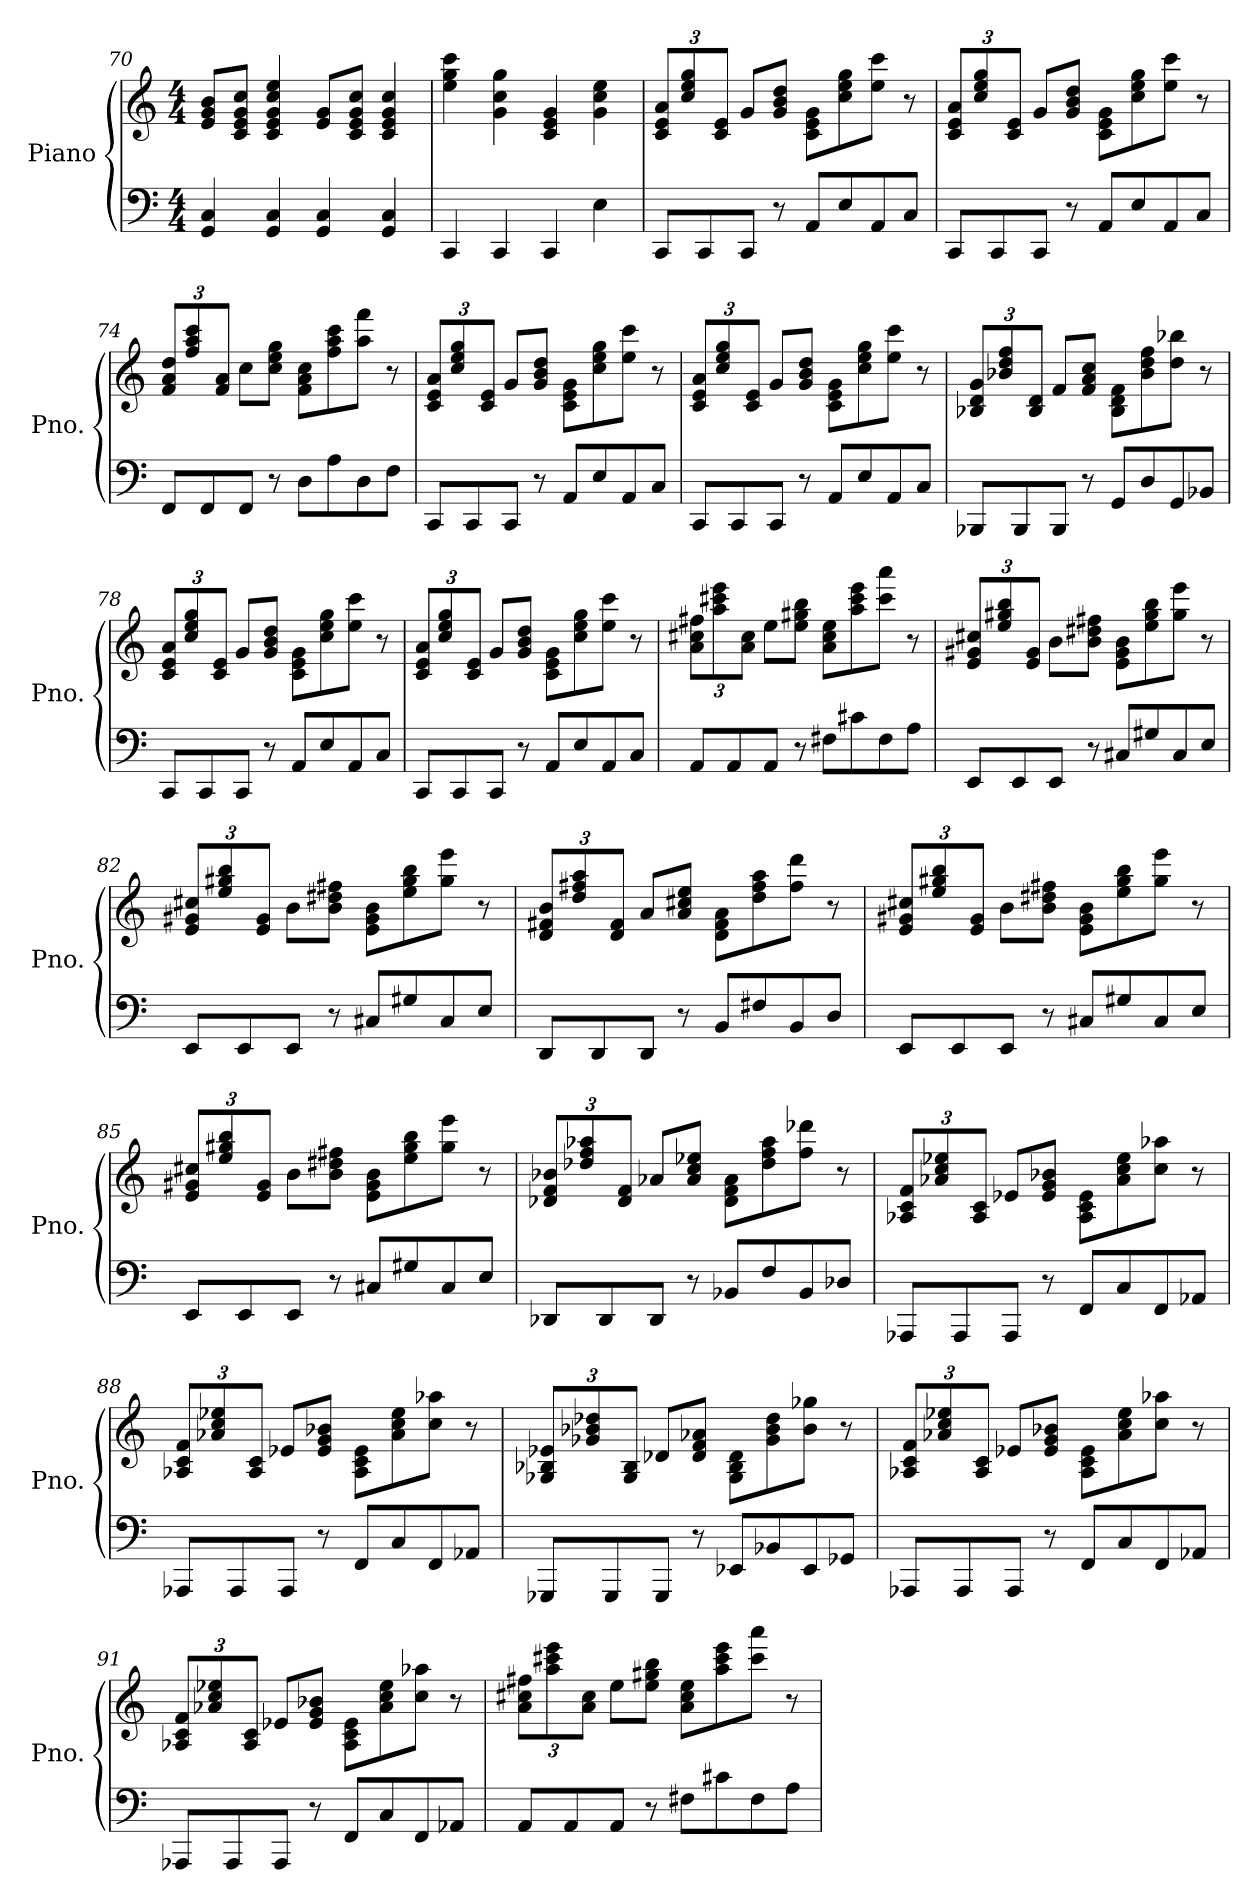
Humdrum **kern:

**kern	**kern
*part1	*part1
*staff2	*staff1
*I"Piano	*
*I'Pno.	*
*clefF4	*clefG2
*k[]	*k[]
*C:	*C:
*M4/4	*M4/4
=70	=70
4GG/ 4C/	8e/ 8g/ 8b/L
.	8c/ 8e/ 8g/ 8cc/J
4GG/ 4C/	4c/ 4e/ 4g/ 4cc/ 4ee/
4GG/ 4C/	8e/ 8g/L
.	8c/ 8e/ 8g/ 8cc/J
4GG/ 4C/	4c/ 4e/ 4g/ 4cc/
=71	=71
4CC/	4ee\ 4gg\ 4ccc\
4CC/	4g\ 4cc\ 4gg\
4CC/	4c/ 4e/ 4g/
4E\	4g\ 4cc\ 4ee\
=72	=72
*	*Xbrackettup
8CC/L	12c/ 12e/ 12a/L
.	12cc/ 12ee/ 12gg/
8CC/	.
.	12c/ 12e/J
8CC/J	8g/L
8r	8g/ 8b/ 8dd/J
8AA/L	8c\ 8e\ 8g\L
8E/	8cc\ 8ee\ 8gg\
8AA/	8ee\ 8ccc\J
8C/J	8r
!!LO:PB:g=z
=73	=73
8CC/L	12c/ 12e/ 12a/L
.	12cc/ 12ee/ 12gg/
8CC/	.
.	12c/ 12e/J
8CC/J	8g/L
8r	8g/ 8b/ 8dd/J
8AA/L	8c\ 8e\ 8g\L
8E/	8cc\ 8ee\ 8gg\
8AA/	8ee\ 8ccc\J
8C/J	8r
=74	=74
8FF/L	12f/ 12a/ 12dd/L
.	12ff/ 12aa/ 12ccc/
8FF/	.
.	12f/ 12a/J
8FF/J	8cc\L
8r	8cc\ 8ee\ 8gg\J
8D\L	8f\ 8a\ 8cc\L
8A\	8ff\ 8aa\ 8ccc\
8D\	8aa\ 8fff\J
8F\J	8r
=75	=75
8CC/L	12c/ 12e/ 12a/L
.	12cc/ 12ee/ 12gg/
8CC/	.
.	12c/ 12e/J
8CC/J	8g/L
8r	8g/ 8b/ 8dd/J
8AA/L	8c\ 8e\ 8g\L
8E/	8cc\ 8ee\ 8gg\
8AA/	8ee\ 8ccc\J
8C/J	8r
=76	=76
8CC/L	12c/ 12e/ 12a/L
.	12cc/ 12ee/ 12gg/
8CC/	.
.	12c/ 12e/J
8CC/J	8g/L
8r	8g/ 8b/ 8dd/J
8AA/L	8c\ 8e\ 8g\L
8E/	8cc\ 8ee\ 8gg\
8AA/	8ee\ 8ccc\J
8C/J	8r
!!LO:LB:g=z
=77	=77
8BBB-X/L	12B-X/ 12d/ 12g/L
.	12b-X/ 12dd/ 12ff/
8BBB-/	.
.	12B-/ 12d/J
8BBB-/J	8f/L
8r	8f/ 8a/ 8cc/J
8GG/L	8B-\ 8d\ 8f\L
8D/	8b-\ 8dd\ 8ff\
8GG/	8dd\ 8bb-X\J
8BB-X/J	8r
=78	=78
8CC/L	12c/ 12e/ 12a/L
.	12cc/ 12ee/ 12gg/
8CC/	.
.	12c/ 12e/J
8CC/J	8g/L
8r	8g/ 8b/ 8dd/J
8AA/L	8c\ 8e\ 8g\L
8E/	8cc\ 8ee\ 8gg\
8AA/	8ee\ 8ccc\J
8C/J	8r
=79	=79
8CC/L	12c/ 12e/ 12a/L
.	12cc/ 12ee/ 12gg/
8CC/	.
.	12c/ 12e/J
8CC/J	8g/L
8r	8g/ 8b/ 8dd/J
8AA/L	8c\ 8e\ 8g\L
8E/	8cc\ 8ee\ 8gg\
8AA/	8ee\ 8ccc\J
8C/J	8r
!!LO:LB:g=z
=80	=80
8AA/L	12a\ 12cc#X\ 12ff#X\L
.	12aa\ 12ccc#X\ 12eee\
8AA/	.
.	12a\ 12cc#\J
8AA/J	8ee\L
8r	8ee\ 8gg#X\ 8bb\J
8F#X\L	8a\ 8cc#\ 8ee\L
8c#X\	8aa\ 8ccc#\ 8eee\
8F#\	8ccc#\ 8aaa\J
8A\J	8r
=81	=81
8EE/L	12e/ 12g#X/ 12cc#X/L
.	12ee/ 12gg#X/ 12bb/
8EE/	.
.	12e/ 12g#/J
8EE/J	8b\L
8r	8b\ 8dd#X\ 8ff#X\J
8C#X/L	8e\ 8g#\ 8b\L
8G#X/	8ee\ 8gg#\ 8bb\
8C#/	8gg#\ 8eee\J
8E/J	8r
=82	=82
8EE/L	12e/ 12g#X/ 12cc#X/L
.	12ee/ 12gg#X/ 12bb/
8EE/	.
.	12e/ 12g#/J
8EE/J	8b\L
8r	8b\ 8dd#X\ 8ff#X\J
8C#X/L	8e\ 8g#\ 8b\L
8G#X/	8ee\ 8gg#\ 8bb\
8C#/	8gg#\ 8eee\J
8E/J	8r
!!LO:LB:g=z
=83	=83
8DD/L	12d/ 12f#X/ 12b/L
.	12dd/ 12ff#X/ 12aa/
8DD/	.
.	12d/ 12f#/J
8DD/J	8a/L
8r	8a/ 8cc#X/ 8ee/J
8BB/L	8d\ 8f#\ 8a\L
8F#X/	8dd\ 8ff#\ 8aa\
8BB/	8ff#\ 8ddd\J
8D/J	8r
=84	=84
8EE/L	12e/ 12g#X/ 12cc#X/L
.	12ee/ 12gg#X/ 12bb/
8EE/	.
.	12e/ 12g#/J
8EE/J	8b\L
8r	8b\ 8dd#X\ 8ff#X\J
8C#X/L	8e\ 8g#\ 8b\L
8G#X/	8ee\ 8gg#\ 8bb\
8C#/	8gg#\ 8eee\J
8E/J	8r
=85	=85
8EE/L	12e/ 12g#X/ 12cc#X/L
.	12ee/ 12gg#X/ 12bb/
8EE/	.
.	12e/ 12g#/J
8EE/J	8b\L
8r	8b\ 8dd#X\ 8ff#X\J
8C#X/L	8e\ 8g#\ 8b\L
8G#X/	8ee\ 8gg#\ 8bb\
8C#/	8gg#\ 8eee\J
8E/J	8r
!!LO:LB:g=z
=86	=86
8DD-X/L	12d-X/ 12f/ 12b-X/L
.	12dd-X/ 12ff/ 12aa-X/
8DD-/	.
.	12d-/ 12f/J
8DD-/J	8a-X/L
8r	8a-/ 8cc/ 8ee-X/J
8BB-X/L	8d-\ 8f\ 8a-\L
8F/	8dd-\ 8ff\ 8aa-\
8BB-/	8ff\ 8ddd-X\J
8D-X/J	8r
=87	=87
8AAA-X/L	12A-X/ 12c/ 12f/L
.	12a-X/ 12cc/ 12ee-X/
8AAA-/	.
.	12A-/ 12c/J
8AAA-/J	8e-X/L
8r	8e-/ 8g/ 8b-X/J
8FF/L	8A-\ 8c\ 8e-\L
8C/	8a-\ 8cc\ 8ee-\
8FF/	8cc\ 8aa-X\J
8AA-X/J	8r
=88	=88
8AAA-X/L	12A-X/ 12c/ 12f/L
.	12a-X/ 12cc/ 12ee-X/
8AAA-/	.
.	12A-/ 12c/J
8AAA-/J	8e-X/L
8r	8e-/ 8g/ 8b-X/J
8FF/L	8A-\ 8c\ 8e-\L
8C/	8a-\ 8cc\ 8ee-\
8FF/	8cc\ 8aa-X\J
8AA-X/J	8r
!!LO:PB:g=z
=89	=89
8GGG-X/L	12G-X/ 12B-X/ 12e-X/L
.	12g-X/ 12b-X/ 12dd-X/
8GGG-/	.
.	12G-/ 12B-/J
8GGG-/J	8d-X/L
8r	8d-/ 8f/ 8a-X/J
8EE-X/L	8G-\ 8B-\ 8d-\L
8BB-X/	8g-\ 8b-\ 8dd-\
8EE-/	8b-\ 8gg-X\J
8GG-X/J	8r
=90	=90
8AAA-X/L	12A-X/ 12c/ 12f/L
.	12a-X/ 12cc/ 12ee-X/
8AAA-/	.
.	12A-/ 12c/J
8AAA-/J	8e-X/L
8r	8e-/ 8g/ 8b-X/J
8FF/L	8A-\ 8c\ 8e-\L
8C/	8a-\ 8cc\ 8ee-\
8FF/	8cc\ 8aa-X\J
8AA-X/J	8r
=91	=91
8AAA-X/L	12A-X/ 12c/ 12f/L
.	12a-X/ 12cc/ 12ee-X/
8AAA-/	.
.	12A-/ 12c/J
8AAA-/J	8e-X/L
8r	8e-/ 8g/ 8b-X/J
8FF/L	8A-\ 8c\ 8e-\L
8C/	8a-\ 8cc\ 8ee-\
8FF/	8cc\ 8aa-X\J
8AA-X/J	8r
!!LO:LB:g=z
=92	=92
8AA/L	12a\ 12cc#X\ 12ff#X\L
.	12aa\ 12ccc#X\ 12eee\
8AA/	.
.	12a\ 12cc#\J
8AA/J	8ee\L
8r	8ee\ 8gg#X\ 8bb\J
8F#X\L	8a\ 8cc#\ 8ee\L
8c#X\	8aa\ 8ccc#\ 8eee\
8F#\	8ccc#\ 8aaa\J
8A\J	8r
=	=
*-	*-
